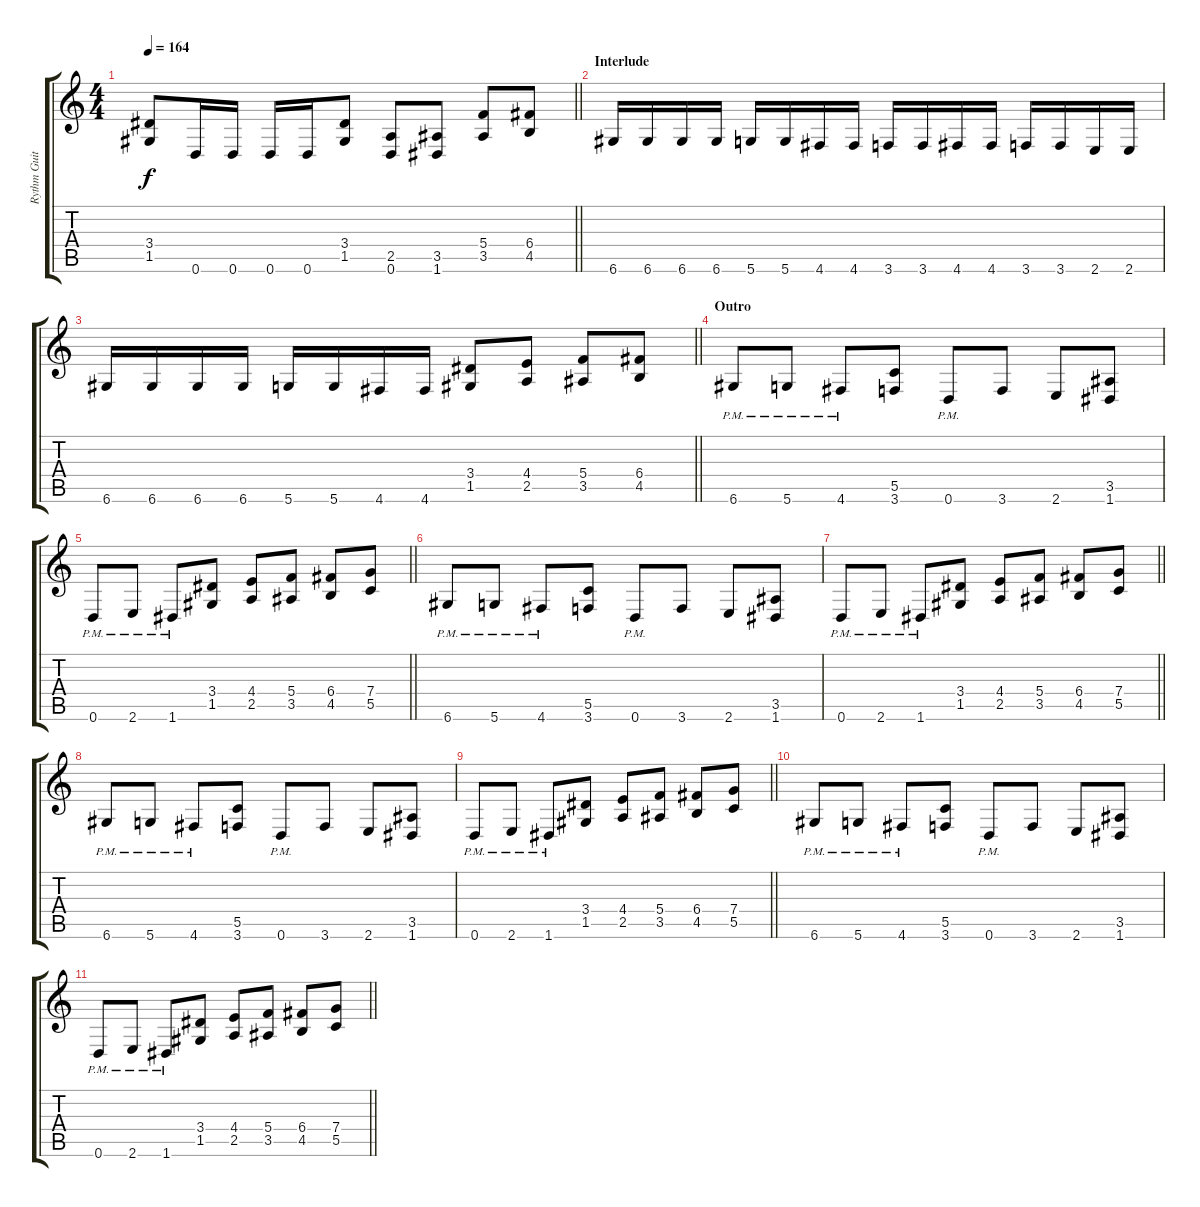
\track ("Rythm Guitar" "Rythm Guit") {instrument distortionguitar}
\staff {score tabs}
\tuning (D4 A3 F3 C3 G2 D2) {hide}
\ts (4 4)
\tempo 164
\clef g2
\barLineRight lightlight
\ks c
(3.4 1.5).8{dy f} 0.6.16 0.6.16 0.6.16 0.6.16 (3.4 1.5).8 (2.5 0.6).8 (3.5 1.6).8 (5.4 3.5).8 (6.4 4.5).8 |
\section ("" "Interlude")
6.6.16 6.6.16 6.6.16 6.6.16 5.6.16 5.6.16 4.6.16 4.6.16 3.6.16 3.6.16 4.6.16 4.6.16 3.6.16 3.6.16 2.6.16 2.6.16 |
\barLineRight lightlight
6.6.16 6.6.16 6.6.16 6.6.16 5.6.16 5.6.16 4.6.16 4.6.16 (3.4 1.5).8 (4.4 2.5).8 (5.4 3.5).8 (6.4 4.5).8 |
\section ("" "Outro")
6.6{pm}.8 5.6{pm}.8 4.6{pm}.8 (5.5 3.6).8 0.6{pm}.8 3.6.8 2.6.8 (3.5 1.6).8 |
\barLineRight lightlight
0.6{pm}.8 2.6{pm}.8 1.6{pm}.8 (3.4 1.5).8 (4.4 2.5).8 (5.4 3.5).8 (6.4 4.5).8 (7.4 5.5).8 |
6.6{pm}.8 5.6{pm}.8 4.6{pm}.8 (5.5 3.6).8 0.6{pm}.8 3.6.8 2.6.8 (3.5 1.6).8 |
\barLineRight lightlight
0.6{pm}.8 2.6{pm}.8 1.6{pm}.8 (3.4 1.5).8 (4.4 2.5).8 (5.4 3.5).8 (6.4 4.5).8 (7.4 5.5).8 |
6.6{pm}.8 5.6{pm}.8 4.6{pm}.8 (5.5 3.6).8 0.6{pm}.8 3.6.8 2.6.8 (3.5 1.6).8 |
\barLineRight lightlight
0.6{pm}.8 2.6{pm}.8 1.6{pm}.8 (3.4 1.5).8 (4.4 2.5).8 (5.4 3.5).8 (6.4 4.5).8 (7.4 5.5).8 |
6.6{pm}.8 5.6{pm}.8 4.6{pm}.8 (5.5 3.6).8 0.6{pm}.8 3.6.8 2.6.8 (3.5 1.6).8 |
\barLineRight lightlight
0.6{pm}.8 2.6{pm}.8 1.6{pm}.8 (3.4 1.5).8 (4.4 2.5).8 (5.4 3.5).8 (6.4 4.5).8 (7.4 5.5).8
